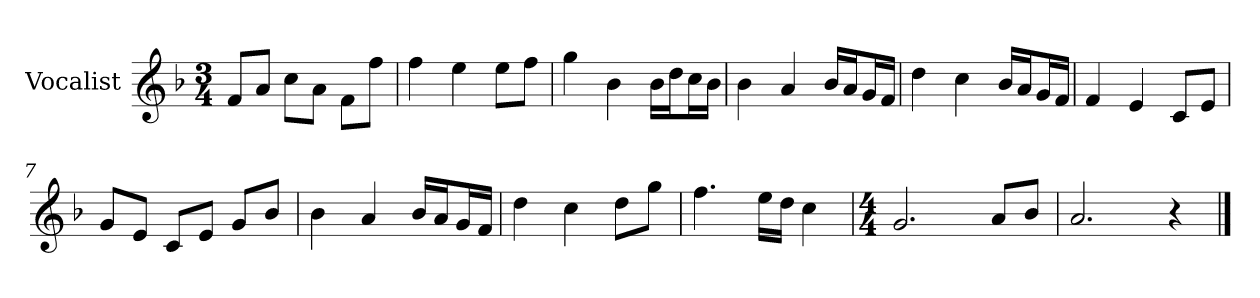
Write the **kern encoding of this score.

**kern
*part1
*staff1
*I"Vocalist
*k[b-]
*F:
*M3/4
=1
8fL
8aJ
8ccL
8aJ
8fL
8ffJ
=2
4ff
4ee
8eeL
8ffJ
=3
4gg
4b-
16b-LL
16ddJ
16ccL
16b-JJ
=4
4b-
4a
16b-LL
16aJ
16gL
16fJJ
=5
4dd
4cc
16b-LL
16aJ
16gL
16fJJ
=6
4f
4e
8cL
8eJ
=7
8gL
8eJ
8cL
8eJ
8gL
8b-J
=8
4b-
4a
16b-LL
16aJ
16gL
16fJJ
=9
4dd
4cc
8ddL
8ggJ
=10
4.ff
16eeLL
16ddJJ
4cc
=11
*M4/4
2.g
8aL
8b-J
=12
2.a
4r
==
*-
